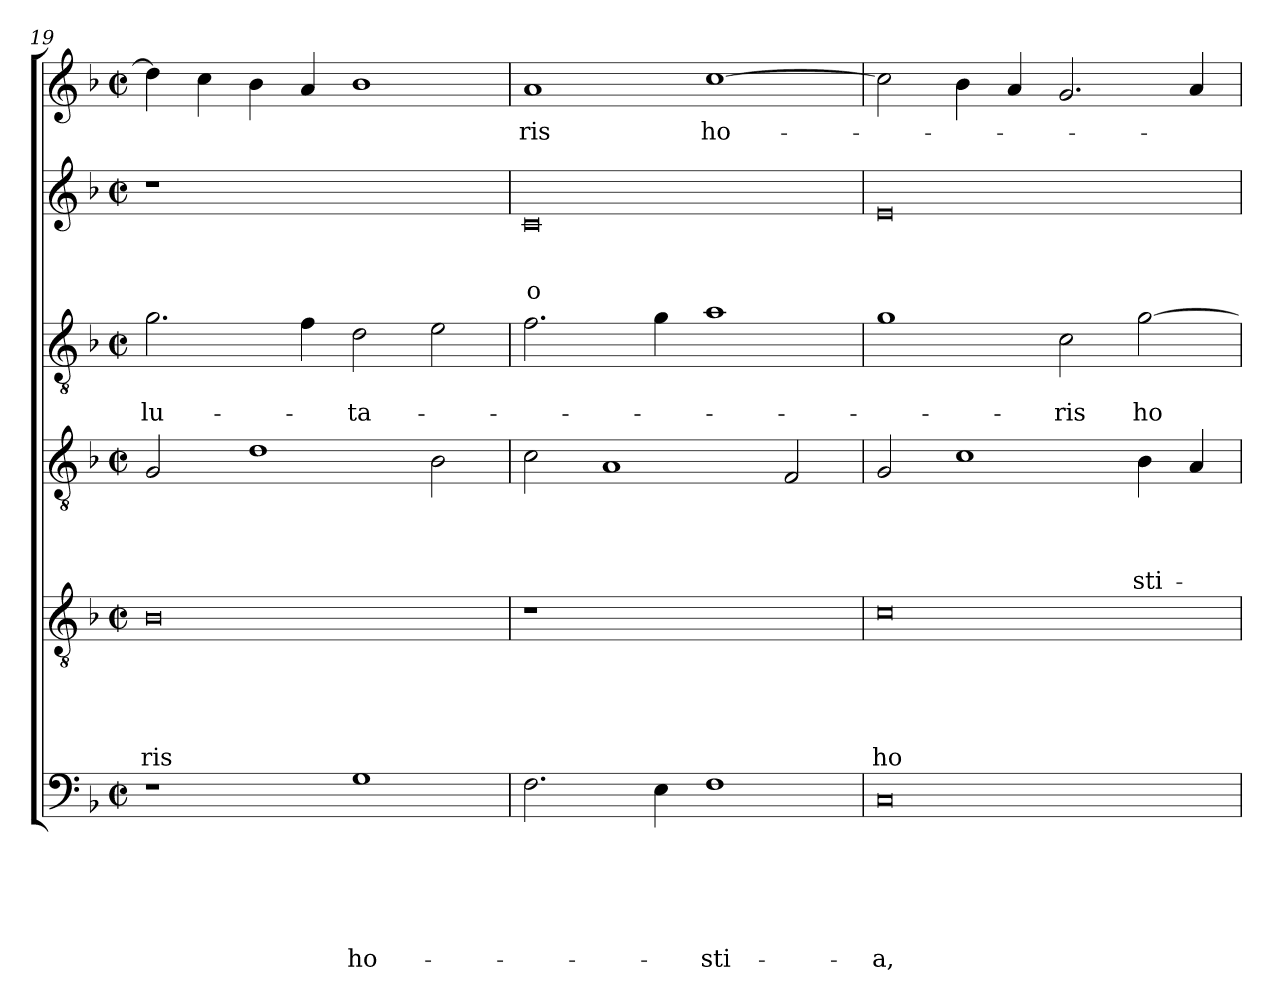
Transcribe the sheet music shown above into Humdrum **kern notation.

**kern	**text	**text	**text	**text	**text	**text	**kern	**text	**text	**text	**text	**text	**kern	**text	**text	**text	**text	**kern	**text	**text	**kern	**text	**text	**text	**kern	**text
*part6	*part6	*part6	*part6	*part6	*part6	*part6	*part5	*part5	*part5	*part5	*part5	*part5	*part4	*part4	*part4	*part4	*part4	*part3	*part3	*part3	*part2	*part2	*part2	*part2	*part1	*part1
*staff6	*staff6	*staff6	*staff6	*staff6	*staff6	*staff6	*staff5	*staff5	*staff5	*staff5	*staff5	*staff5	*staff4	*staff4	*staff4	*staff4	*staff4	*staff3	*staff3	*staff3	*staff2	*staff2	*staff2	*staff2	*staff1	*staff1
*clefF4	*	*	*	*	*	*	*clefGv2	*	*	*	*	*	*clefGv2	*	*	*	*	*clefGv2	*	*	*clefG2	*	*	*	*clefG2	*
*k[b-]	*	*	*	*	*	*	*k[b-]	*	*	*	*	*	*k[b-]	*	*	*	*	*k[b-]	*	*	*k[b-]	*	*	*	*k[b-]	*
*F:	*	*	*	*	*	*	*F:	*	*	*	*	*	*F:	*	*	*	*	*F:	*	*	*F:	*	*	*	*F:	*
*M2/2	*	*	*	*	*	*	*M2/2	*	*	*	*	*	*M2/2	*	*	*	*	*M2/2	*	*	*M2/2	*	*	*	*M2/2	*
*met(c|)	*	*	*	*	*	*	*met(c|)	*	*	*	*	*	*met(c|)	*	*	*	*	*met(c|)	*	*	*met(c|)	*	*	*	*met(c|)	*
=19	=19	=19	=19	=19	=19	=19	=19	=19	=19	=19	=19	=19	=19	=19	=19	=19	=19	=19	=19	=19	=19	=19	=19	=19	=19	=19
1r	.	.	.	.	.	.	0B-	.	.	.	.	-ris	2G/	.	.	.	.	2.g\	.	-lu-	1r	.	.	.	4dd\]	.
.	.	.	.	.	.	.	.	.	.	.	.	.	.	.	.	.	.	.	.	.	.	.	.	.	4cc\	.
.	.	.	.	.	.	.	.	.	.	.	.	.	1d	.	.	.	.	.	.	.	.	.	.	.	4b-\	.
.	.	.	.	.	.	.	.	.	.	.	.	.	.	.	.	.	.	4f\	.	.	.	.	.	.	4a/	.
1G	.	.	.	.	.	ho-	.	.	.	.	.	.	.	.	.	.	.	2d\	.	-ta-	1ryy	.	.	.	1b-	.
.	.	.	.	.	.	.	.	.	.	.	.	.	2B-\	.	.	.	.	2e\	.	.	.	.	.	.	.	.
=20	=20	=20	=20	=20	=20	=20	=20	=20	=20	=20	=20	=20	=20	=20	=20	=20	=20	=20	=20	=20	=20	=20	=20	=20	=20	=20
2.F\	.	.	.	.	.	.	1r	.	.	.	.	.	2c\	.	.	.	.	2.f\	.	.	0c	.	.	o	1a	-ris
.	.	.	.	.	.	.	.	.	.	.	.	.	1A	.	.	.	.	.	.	.	.	.	.	.	.	.
4E\	.	.	.	.	.	.	.	.	.	.	.	.	.	.	.	.	.	4g\	.	.	.	.	.	.	.	.
1F	.	.	.	.	.	-sti-	1ryy	.	.	.	.	.	.	.	.	.	.	1a	.	.	.	.	.	.	[1cc	ho-
.	.	.	.	.	.	.	.	.	.	.	.	.	2F/	.	.	.	.	.	.	.	.	.	.	.	.	.
=21	=21	=21	=21	=21	=21	=21	=21	=21	=21	=21	=21	=21	=21	=21	=21	=21	=21	=21	=21	=21	=21	=21	=21	=21	=21	=21
0C	.	.	.	.	.	-a,	0c	.	.	.	.	ho-	2G/	.	.	.	.	1g	.	.	0e	.	.	.	2cc\]	.
.	.	.	.	.	.	.	.	.	.	.	.	.	1c	.	.	.	.	.	.	.	.	.	.	.	4b-\	.
.	.	.	.	.	.	.	.	.	.	.	.	.	.	.	.	.	.	.	.	.	.	.	.	.	4a/	.
.	.	.	.	.	.	.	.	.	.	.	.	.	.	.	.	.	.	2c\	.	-ris	.	.	.	.	2.g/	.
.	.	.	.	.	.	.	.	.	.	.	.	.	4B-\	.	.	.	-sti-	[2g\	.	ho-	.	.	.	.	.	.
.	.	.	.	.	.	.	.	.	.	.	.	.	4A/	.	.	.	.	.	.	.	.	.	.	.	4a/	.
=	=	=	=	=	=	=	=	=	=	=	=	=	=	=	=	=	=	=	=	=	=	=	=	=	=	=
*-	*-	*-	*-	*-	*-	*-	*-	*-	*-	*-	*-	*-	*-	*-	*-	*-	*-	*-	*-	*-	*-	*-	*-	*-	*-	*-
